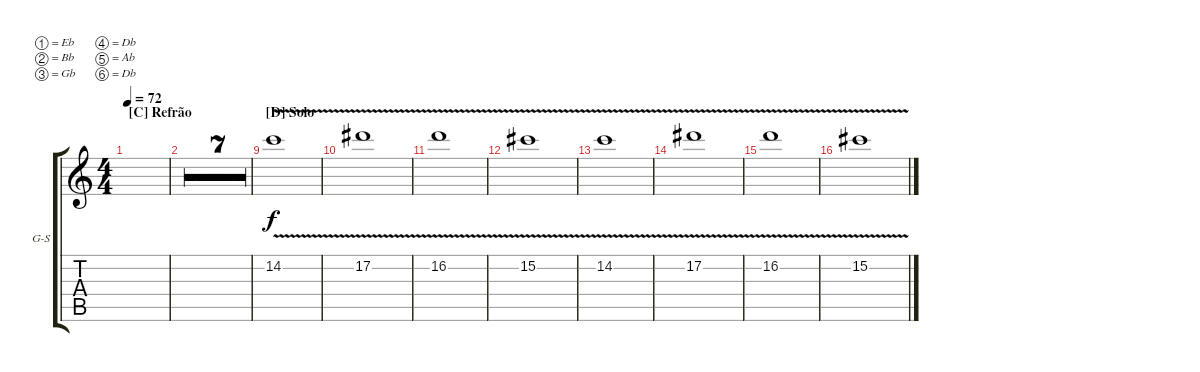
\defaultSystemsLayout 4
\bracketExtendMode groupsimilarinstruments
\firstSystemTrackNameOrientation horizontal
\otherSystemsTrackNameOrientation horizontal
\track ("Guitar Solo 1" "G-S") {multiBarRest instrument electricguitarclean}
\staff {score tabs}
\tuning (Eb4 Bb3 Gb3 Db3 Ab2 Db2)
\ts (4 4)
\section ("C" "Refrão")
\tempo 72
\clef g2
\ks c
|
|
|
|
|
|
|
r.2{d} |
\section ("D" "Solo")
14.2{v}.1 |
17.2{v}.1 |
16.2{v}.1 |
15.2{v}.1 |
14.2{v}.1 |
17.2{v}.1 |
16.2{v}.1 |
15.2{v}.1
